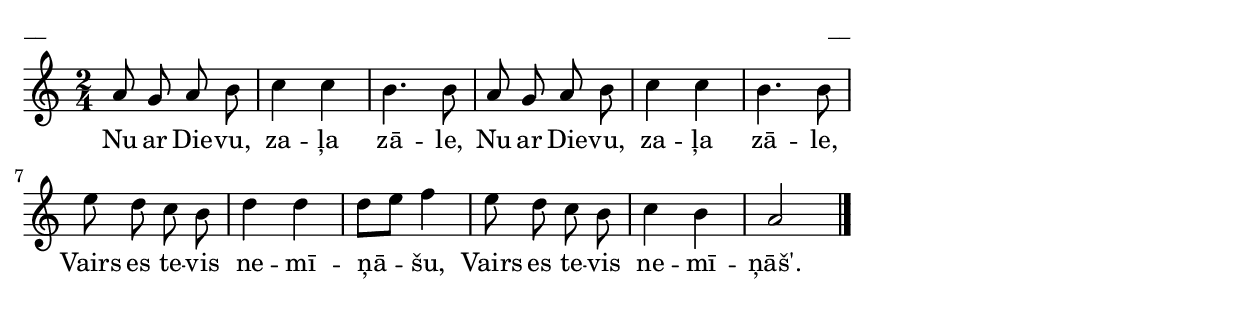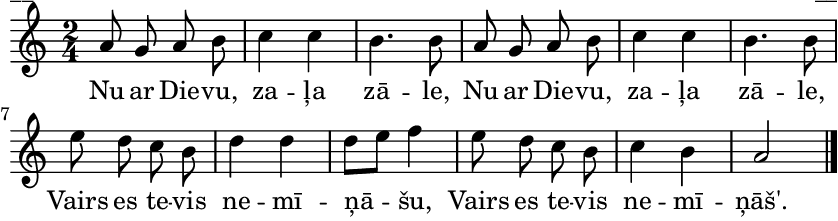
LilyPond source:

\version "2.13.18"
#(ly:set-option 'crop #t)

%\header {
%    title = "Nu ar Dievu, zaļa zāle"
%} 
\paper {
line-width = 14\cm
left-margin = 0.4\cm
between-system-padding = 0.1\cm
between-system-space = 0.1\cm
}
\layout {
indent = #0
ragged-last = ##f
}


voiceA = \relative c'' {
\clef "treble"
\key a \minor
\time 2/4
a8 g a b |
c4 c |
b4. b8 |
a8 g a b |
c4 c |
b4. b8 |
e8 d c b |
d4 d |
d8[ e] f4 |
e8 d c b |
c4 b |
a2
\bar "|."
} 

lyricA = \lyricmode {
Nu ar Die -- vu, za -- ļa zā -- le, Nu ar Die -- vu, za -- ļa zā -- le, 
Vairs es te -- vis ne -- mī -- ņā -- šu, Vairs es te -- vis ne -- mī -- ņāš'.
}

fullScore = <<
\new Staff {
<<
\new Voice = "voiceA" { \oneVoice \autoBeamOff \voiceA }
\new Lyrics \lyricsto "voiceA" \lyricA
>>
}
>>

\score {
\fullScore
\header { piece = "__" opus = "__" }
}
\markup { \with-color #(x11-color 'white) \sans \smaller "__" }
\score {
\unfoldRepeats
\fullScore
\midi {
\context { \Staff \remove "Staff_performer" }
\context { \Voice \consists "Staff_performer" }
}
}



